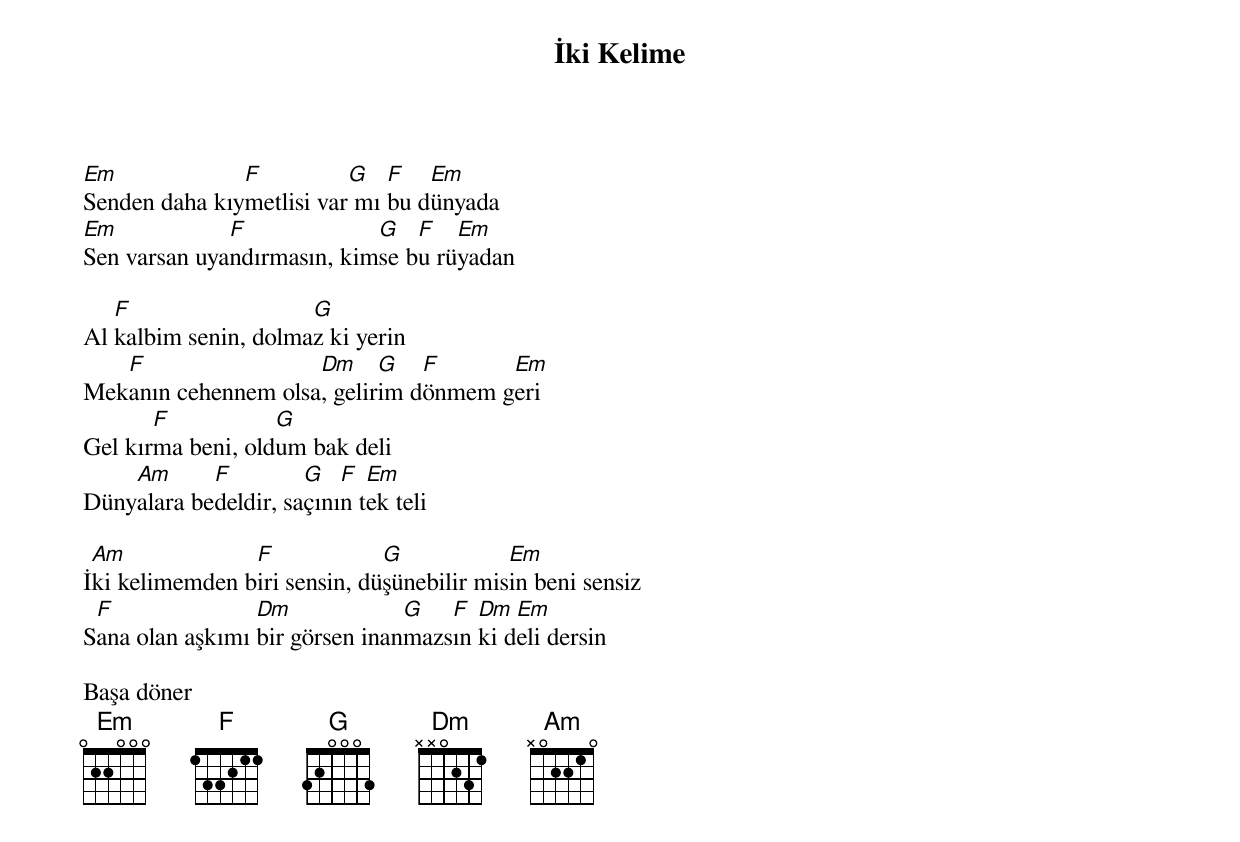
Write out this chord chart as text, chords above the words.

{title: İki Kelime}
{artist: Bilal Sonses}

Em             F          G   F   Em
Senden daha kıymetlisi var mı bu dünyada
Em            F             G   F   Em
Sen varsan uyandırmasın, kimse bu rüyadan

   F                  G
Al kalbim senin, dolmaz ki yerin
   F                 Dm     G   F      Em
Mekanın cehennem olsa, gelirim dönmem geri
       F           G
Gel kırma beni, oldum bak deli
    Am      F         G   F  Em
Dünyalara bedeldir, saçının tek teli

 Am             F             G            Em
İki kelimemden biri sensin, düşünebilir misin beni sensiz
 F               Dm             G   F  Dm  Em
Sana olan aşkımı bir görsen inanmazsın ki deli dersin

Başa döner
